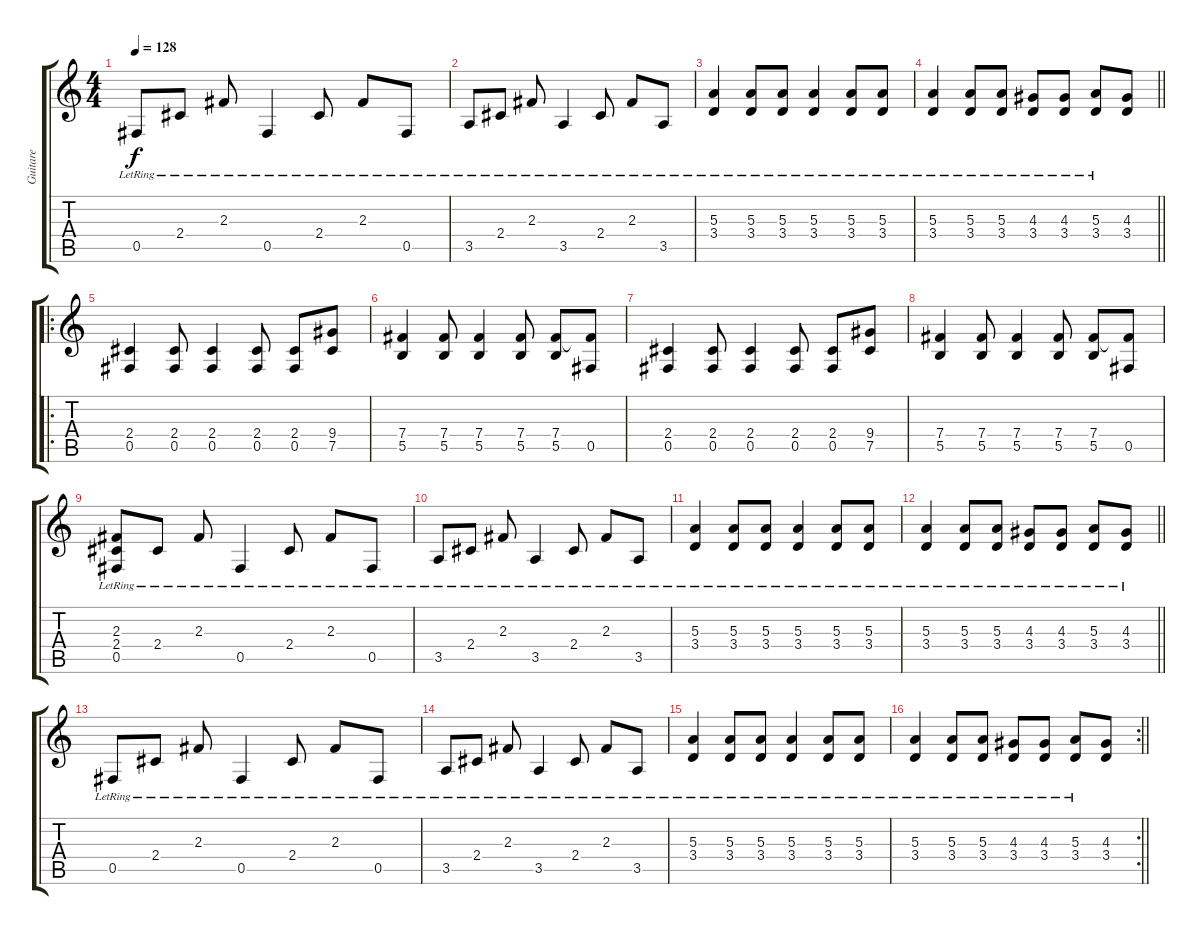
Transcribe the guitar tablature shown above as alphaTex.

\track ("Guitare" "Guitare") {instrument distortionguitar}
\staff {score tabs}
\tuning (Db4 Ab3 E3 B2 Gb2 Db2) {hide}
\ts (4 4)
\tempo 128
\clef g2
\ks c
0.5{lr}.8{dy f} 2.4{lr}.8 2.3{lr}.8 0.5{lr}.4 2.4{lr}.8 2.3{lr}.8 0.5{lr}.8 |
3.5{lr}.8 2.4{lr}.8 2.3{lr}.8 3.5{lr}.4 2.4{lr}.8 2.3{lr}.8 3.5{lr}.8 |
(5.3{lr} 3.4{lr}).4 (5.3{lr} 3.4{lr}).8 (5.3{lr} 3.4{lr}).8 (5.3{lr} 3.4{lr}).4 (5.3{lr} 3.4{lr}).8 (5.3{lr} 3.4{lr}).8 |
\barLineRight lightlight
(5.3{lr} 3.4{lr}).4 (5.3{lr} 3.4{lr}).8 (5.3{lr} 3.4{lr}).8 (4.3{lr} 3.4{lr}).8 (4.3{lr} 3.4{lr}).8 (5.3{lr} 3.4{lr}).8 (4.3 3.4).8 |
\ro
(2.4 0.5).4 (2.4 0.5).8 (2.4 0.5).4 (2.4 0.5).8 (2.4 0.5).8 (9.4 7.5).8 |
(7.4 5.5).4 (7.4 5.5).8 (7.4 5.5).4 (7.4 5.5).8 (7.4 5.5).8 (7.4{t} 0.5).8 |
(2.4 0.5).4 (2.4 0.5).8 (2.4 0.5).4 (2.4 0.5).8 (2.4 0.5).8 (9.4 7.5).8 |
(7.4 5.5).4 (7.4 5.5).8 (7.4 5.5).4 (7.4 5.5).8 (7.4 5.5).8 (7.4{t} 0.5).8 |
(2.3{lr} 2.4{lr} 0.5{lr}).8 2.4{lr}.8 2.3{lr}.8 0.5{lr}.4 2.4{lr}.8 2.3{lr}.8 0.5{lr}.8 |
3.5{lr}.8 2.4{lr}.8 2.3{lr}.8 3.5{lr}.4 2.4{lr}.8 2.3{lr}.8 3.5{lr}.8 |
(5.3{lr} 3.4{lr}).4 (5.3{lr} 3.4{lr}).8 (5.3{lr} 3.4{lr}).8 (5.3{lr} 3.4{lr}).4 (5.3{lr} 3.4{lr}).8 (5.3{lr} 3.4{lr}).8 |
\barLineRight lightlight
(5.3{lr} 3.4{lr}).4 (5.3{lr} 3.4{lr}).8 (5.3{lr} 3.4{lr}).8 (4.3{lr} 3.4{lr}).8 (4.3{lr} 3.4{lr}).8 (5.3{lr} 3.4{lr}).8 (4.3{lr} 3.4{lr}).8 |
0.5{lr}.8 2.4{lr}.8 2.3{lr}.8 0.5{lr}.4 2.4{lr}.8 2.3{lr}.8 0.5{lr}.8 |
3.5{lr}.8 2.4{lr}.8 2.3{lr}.8 3.5{lr}.4 2.4{lr}.8 2.3{lr}.8 3.5{lr}.8 |
(5.3{lr} 3.4{lr}).4 (5.3{lr} 3.4{lr}).8 (5.3{lr} 3.4{lr}).8 (5.3{lr} 3.4{lr}).4 (5.3{lr} 3.4{lr}).8 (5.3{lr} 3.4{lr}).8 |
\rc 2
\barLineRight lightlight
(5.3{lr} 3.4{lr}).4 (5.3{lr} 3.4{lr}).8 (5.3{lr} 3.4{lr}).8 (4.3{lr} 3.4{lr}).8 (4.3{lr} 3.4{lr}).8 (5.3{lr} 3.4{lr}).8 (4.3 3.4).8
